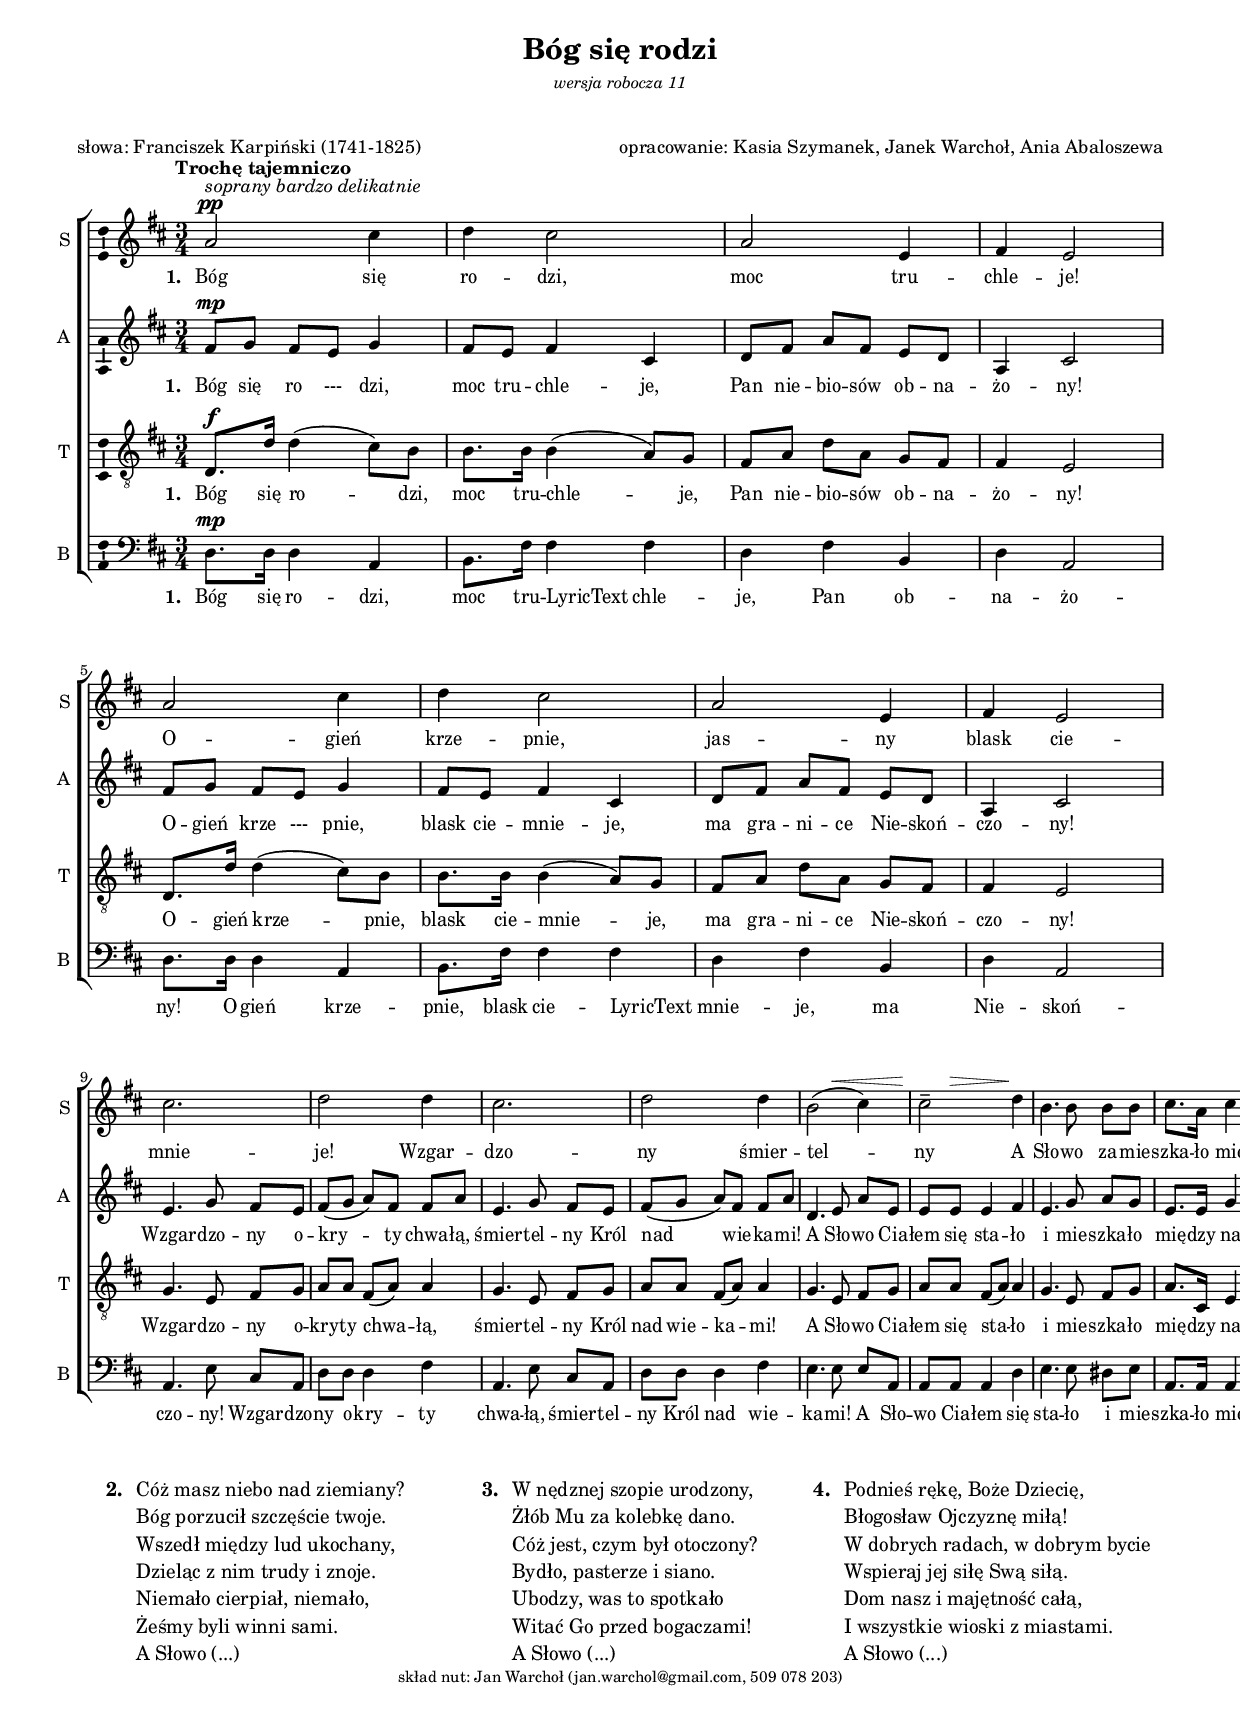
\version "2.19.0"
#(ly:set-option 'strokeadjust #t)

\header {
  title = \markup "Bóg się rodzi"
  subsubtitle = \markup \column { \normal-text \italic "wersja robocza 11" " " " " }
  poet = "słowa: Franciszek Karpiński (1741-1825)"
  composer = "opracowanie: Kasia Szymanek, Janek Warchoł, Ania Abaloszewa"
}

%--------------------------------MELODIA
metrumitp = {
  \key d \major
  \time 3/4
  \set Timing.beamExceptions = #'()
  \tempo "Trochę tajemniczo"
}
melodiaSopranu =
\relative f' {
  \metrumitp
  <>^\markup \italic "soprany bardzo delikatnie"
  <>\pp
  a2 cis4 |
  d4 cis2 |
  a2 e4 |
  fis4 e2 |
  a2 cis4 |
  d4 cis2 |
  a2 e4 |
  fis4 e2 |
  \repeat unfold 2 {
    cis'2. |
    d2 d4 |
  }
  \override Hairpin.height = #0.5
  \override Hairpin.thickness = #0.6
  << { b	2( cis4) } { s4. s \< } >> |
  << cis2\! -- { s8 s4\> s8\! } >> d4 |
  <<
    {
      b4. b8 b b |
      cis8. a16 cis4 d |
    }
    %{
    \new Voice = sopranPierwszy {
      \voiceOne
      \set fontSize = #-2
      b2 b'4-\tweak X-offset -3 ^\mp |
      a8 a e e d d |
    }
    \new Lyrics \with { alignAboveContext = sopran }
    \lyricsto sopranPierwszy \lyricmode {
      \set fontSize = #-2
      za -- mie -- szka -- ło mię -- dzy na -- mi.
    }
    %}
  >>
  \bar "|."
}

melodiaAltu =
\relative f' {
  \metrumitp
  <>\mp
  \repeat unfold 2 {
    fis8 g fis e g4 |
    fis8 e fis4 cis |
    d8 fis a fis e d |
    a4 cis2 |
  }
  \repeat unfold 2 {
    e4. g8 fis e |
    fis8( g a) fis fis a |
  }
  d,4. e8 a e |
  e8 e e4 fis |
  e4. g8 a g |
  e8. e16 g4 fis |
  \bar "|."
}

melodiaTenorow =
\relative f {
  \metrumitp
  <>\f
  \repeat unfold 2 {
    d8. d'16 d4( cis8) b |
    b8. b16 b4( a8) g |
    fis8 a d a g fis |
    fis4 e2 |
  }
  \repeat unfold 3 {
    g4. e8 fis g |
    a8 a fis( a) a4 |
  }
  g4. e8 fis g |
  a8. cis,16 e4 d |
  \bar "|."
}

melodiaBasow =
\relative f {
  \metrumitp
  <>\mp
  \repeat unfold 2 {
    d8. d16 d4 a |
    b8. fis'16 fis4 fis |
    d4 fis b, |
    d4 a2 |
  }
  \repeat unfold 2 {
    a4. e'8 cis a |
    d8 d d4 fis |
  }
  e4. e8 e a, |
  a8 a a4 d |
  e4. e8 dis e |
  a,8. a16 a4 d |
  \bar "|."
}
akordy = \chordmode {
}

%--------------------------------SŁOWA

wzgardzony = \lyricmode {
  Wzgar -- dzo -- ny o -- kry -- ty chwa -- łą,
  śmier -- tel -- ny Król nad wie -- ka -- mi!
  A Sło -- wo Cia -- łem się sta -- ło
  i mie -- szka -- ło mię -- dzy na -- mi.
  i mie -- szka -- ło mię -- dzy na -- mi.
}

tekstSopranu = \lyricmode {
  \set stanza = "1. "
  Bóg się ro -- dzi, moc  tru -- chle -- je!
  O -- gień krze -- pnie, jas -- ny blask cie -- mnie -- je!
  Wzgar -- dzo -- ny \break śmier -- tel -- ny
  A Sło -- wo
  za -- mie -- szka -- ło mię -- dzy na -- mi.
}
tekstAltu = \lyricmode {
  \set stanza = "1. "
  Bóg się ro --- dzi,  moc  tru -- chle -- je,
  Pan nie -- bio -- sów ob -- na -- żo -- ny!
  O -- gień krze --- pnie, blask cie -- mnie -- je,
  ma gra -- ni -- ce Nie -- skoń -- czo -- ny!
  \wzgardzony
}
tekstTenorow = \lyricmode {
  \set stanza = "1. "
  Bóg się ro -- dzi, moc  tru -- chle -- je,
  Pan nie -- bio -- sów ob -- na -- żo -- ny!
  O -- gień krze -- pnie, blask cie -- mnie -- je,
  ma gra -- ni -- ce Nie -- skoń -- czo -- ny!
  \wzgardzony
}
tekstBasow = \lyricmode {
  \set stanza = "1. "
  Bóg się ro -- dzi, moc  tru -- \once \tweak X-offset 0 LyricText chle -- je,
  Pan ob -- na -- żo -- ny!
  O -- gień krze -- pnie, blask cie -- \once \tweak X-offset 0 LyricText mnie -- je,
  ma Nie -- skoń -- czo -- ny!
  \wzgardzony
}

zwrotkaII = \markup \column {
  "Cóż masz niebo nad ziemiany? "
  "Bóg porzucił szczęście twoje."
  "Wszedł między lud ukochany,"
  "Dzieląc z nim trudy i znoje."
  "Niemało cierpiał, niemało,"
  "Żeśmy byli winni sami."
  "A Słowo (...)"
}
zwrotkaIII = \markup \column {
  "W nędznej szopie urodzony, "
  "Żłób Mu za kolebkę dano."
  "Cóż jest, czym był otoczony?"
  "Bydło, pasterze i siano."
  "Ubodzy, was to spotkało"
  "Witać Go przed bogaczami!"
  "A Słowo (...)"
}
zwrotkaIV = \markup \column {
  "Podnieś rękę, Boże Dziecię,"
  "Błogosław Ojczyznę miłą!"
  "W dobrych radach, w dobrym bycie"
  "Wspieraj jej siłę Swą siłą."
  "Dom nasz i majętność całą,"
  "I wszystkie wioski z miastami."
  "A Słowo (...)"
}
zwrotkaV = \markup {
}

%--------------------------------USTAWIENIA

#(set-global-staff-size 16)

\paper {
  indent = 2 \mm
  system-count = 3
  short-indent = 2 \mm
  left-margin = 13 \mm
  right-margin = 13 \mm
  top-markup-spacing #'basic-distance = 5
  markup-system-spacing #'basic-distance = 24
  system-system-spacing #'basic-distance = 18
  system-system-spacing #'padding = 1
  score-markup-spacing #'basic-distance = 15
  %ragged-last-bottom = ##f
}

#(define powiekszenie-zwrotek '(1.05 . 1.1))
#(define interlinia '(baseline-skip . 3)) % 3 is Lily default
odstepMiedzyZwrotkami = \markup \vspace #2
odstepOdNumeruDoZwrotki = \markup \hspace #1

\layout {
  \override LyricText #'stencil =
  #(lambda (grob)
     (ly:stencil-scale (lyric-text::print grob) 0.9 1))
}

%--------------------------------STRUKTURA

\score {
  \new ChoirStaff <<
    \new ChordNames {
      \germanChords
      \set chordNameLowercaseMinor = ##t
      \akordy
    }
    \new Staff = sopran {
      \clef treble
      \set Staff.instrumentName = "S "
      \set Staff.shortInstrumentName = "S "
      \new Voice = sopran
      \with { \consists "Ambitus_engraver" } {
        \set Staff.midiInstrument = "choir aahs"
        \dynamicUp
        \tupletUp
        \melodiaSopranu
      }
    }
    \new Lyrics \lyricsto sopran \tekstSopranu

    \new Staff = alt
    \with { \consists "Ambitus_engraver" } {
      \clef treble
      \set Staff.instrumentName = "A "
      \set Staff.shortInstrumentName = "A "
      \new Voice = alt {
        \set Staff.midiInstrument = "choir aahs"
        \dynamicUp
        \tupletUp
        \melodiaAltu
      }
    }
    \new Lyrics \lyricsto alt \tekstAltu

    \new Staff = tenor
    \with { \consists "Ambitus_engraver" } {
      \clef "treble_8"
      \set Staff.instrumentName = "T "
      \set Staff.shortInstrumentName = "T "
      \new Voice = tenor {
        \set Staff.midiInstrument = "choir aahs"
        \dynamicUp
        \tupletUp
        \melodiaTenorow
      }
    }
    \new Lyrics \lyricsto tenor \tekstTenorow

    \new Staff = bas
    \with { \consists "Ambitus_engraver" } {
      \clef bass
      \set Staff.instrumentName = "B "
      \set Staff.shortInstrumentName = "B "
      \new Voice = bas {
        \set Staff.midiInstrument = "choir aahs"
        \dynamicUp
        \tupletUp
        \melodiaBasow
      }
    }
    \new Lyrics \lyricsto bas \tekstBasow
  >>
  \layout {
  }
  \midi {
    \tempo 4=85
  }
}

\markup {
  \fill-line {
    \scale #powiekszenie-zwrotek {
      \null

      \override #interlinia
      \line {
        \bold
        "2."
        \odstepOdNumeruDoZwrotki
        \zwrotkaII
      }

      \null

      \override #interlinia
      \line {
        \bold
        "3."
        \odstepOdNumeruDoZwrotki
        \zwrotkaIII
      }

      \null

      \override #interlinia
      \line {
        \bold
        "4."
        \odstepOdNumeruDoZwrotki
        \zwrotkaIV
      }

      \null
    }
  }
}

%--------------------------------STOPKA

\paper {
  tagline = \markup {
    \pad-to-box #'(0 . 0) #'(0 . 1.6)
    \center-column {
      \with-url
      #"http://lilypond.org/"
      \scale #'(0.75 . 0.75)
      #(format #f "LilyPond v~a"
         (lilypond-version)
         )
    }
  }

  oddFooterMarkup = \markup {
    \override #'(baseline-skip . 1)
    \column {
      \fill-line {
        %% Copyright header field only on first page in each bookpart.
        \on-the-fly #part-first-page {
          \override #'(baseline-skip . 2)
          \center-column {
            \scale #'(1 . 1)
            \fromproperty #'header:copyright
            \scale #'(0.85 . 0.85)
            "skład nut: Jan Warchoł (jan.warchol@gmail.com, 509 078 203)"
          }
        }
      }
      \fill-line {
        %% Tagline header field only on last page in the book.
        \on-the-fly #last-page \fromproperty #'header:tagline
      }
    }
  }
}
